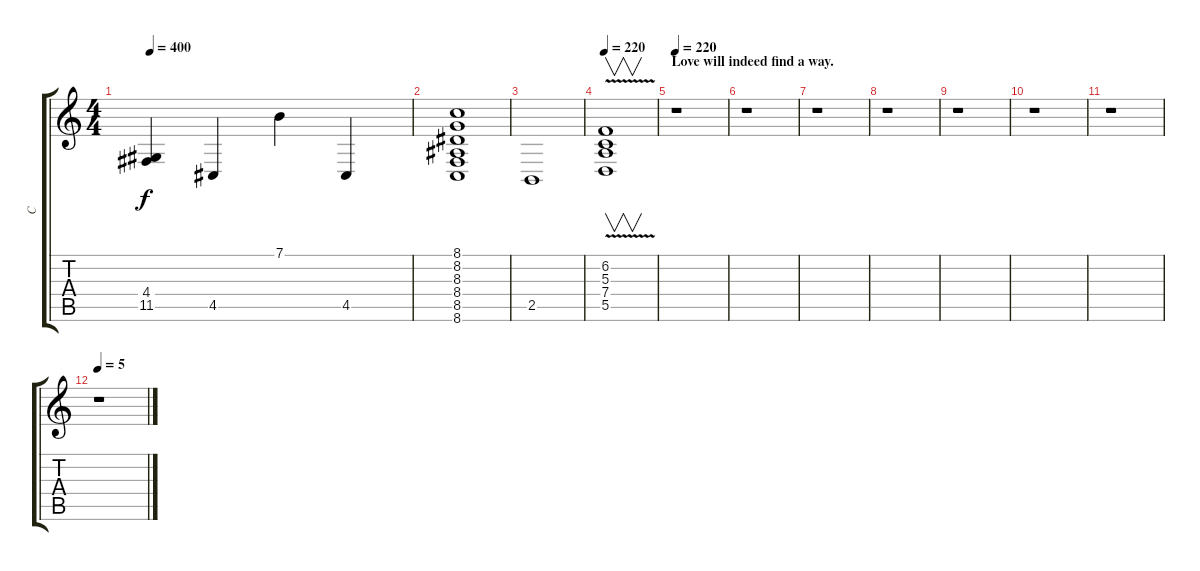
\track ("C" "C") {instrument lead2sawtooth}
\staff {score tabs}
\tuning (E4 B3 G3 D3 A2 E2) {hide}
\ts (4 4)
\tempo 400
\clef g2
\ks c
(4.4 11.5).4{dy f} 4.5.4 7.1.4 4.5.4 |
(8.1 8.2 8.3 8.4 8.5 8.6).1 |
2.5.1 |
\tempo 220
(6.2{v} 5.3 7.4 5.5).1{v instrument lead2sawtooth} |
\section ("" "Love will indeed find a way.")
\tempo 220
r.1 |
r.1 |
r.1 |
r.1 |
r.1 |
r.1 |
r.1 |
\tempo 5
r.1
